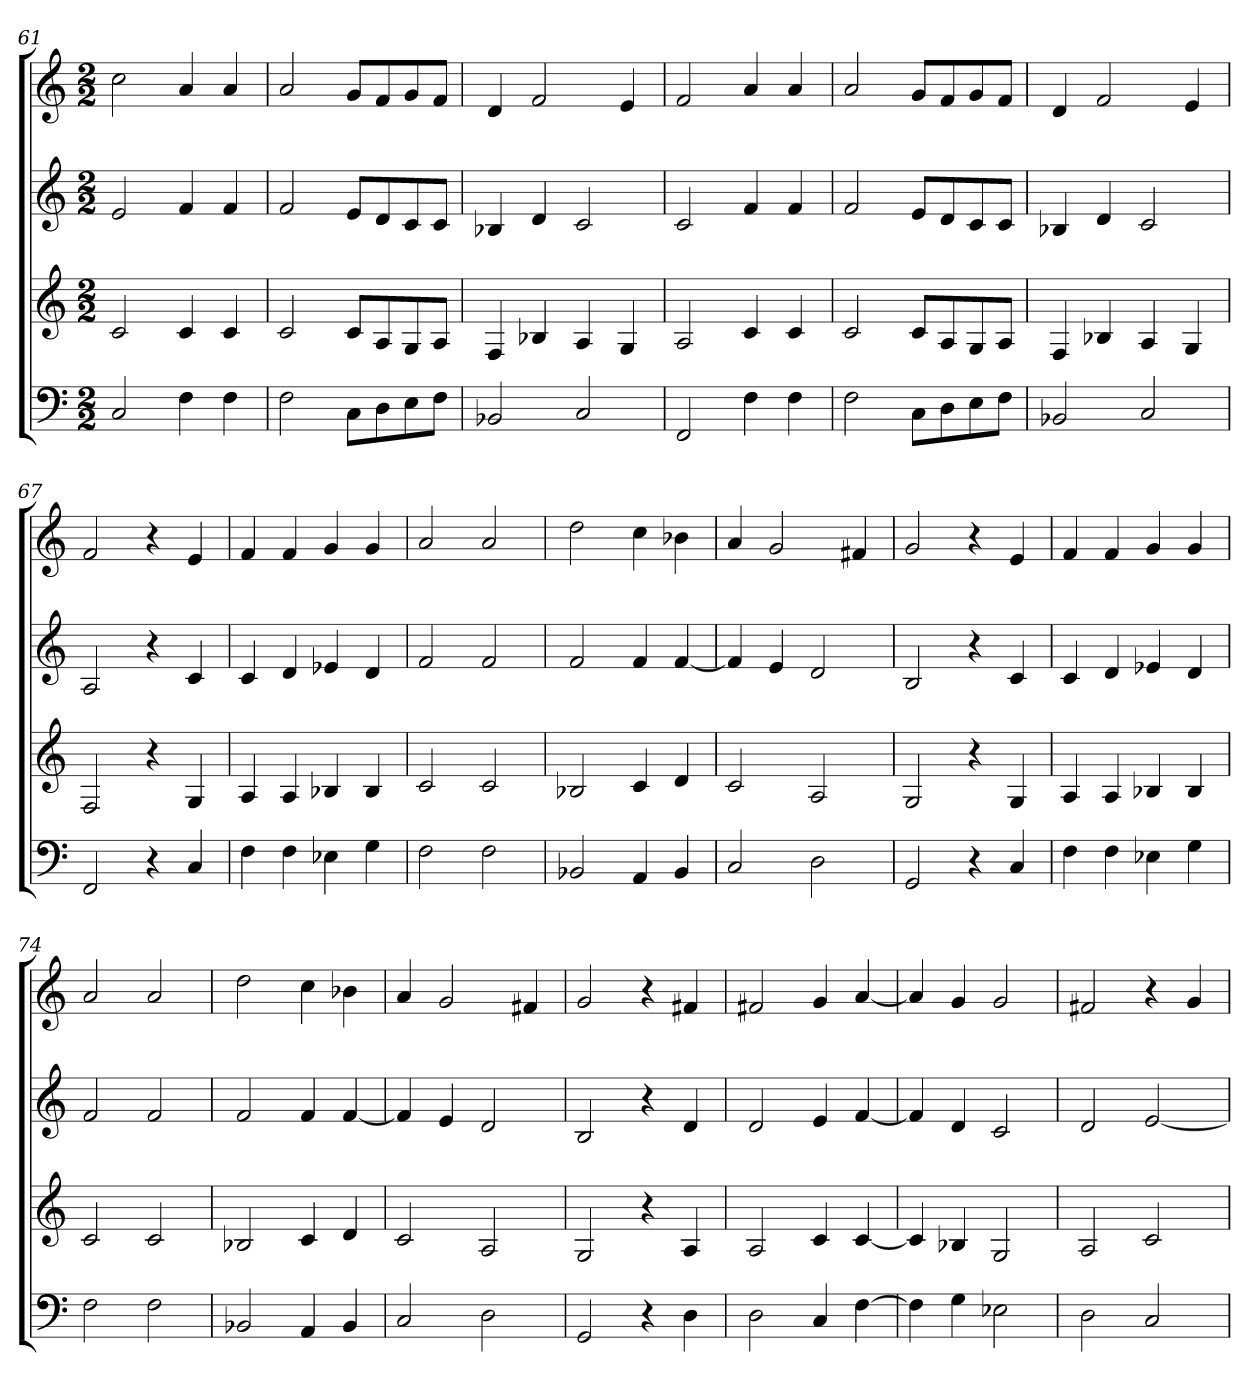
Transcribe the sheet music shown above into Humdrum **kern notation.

**kern	**kern	**kern	**kern
*part4	*part3	*part2	*part1
*staff4	*staff3	*staff2	*staff1
*M2/2	*M2/2	*M2/2	*M2/2
=61	=61	=61	=61
2C	2c	2e	2cc
4F	4c	4f	4a
4F	4c	4f	4a
=62	=62	=62	=62
2F	2c	2f	2a
8CL	8cL	8eL	8gL
8D	8A	8d	8f
8E	8G	8c	8g
8FJ	8AJ	8cJ	8fJ
=63	=63	=63	=63
2BB-X	4F	4B-X	4d
.	4B-X	4d	2f
2C	4A	2c	.
.	4G	.	4e
=64	=64	=64	=64
2FF	2A	2c	2f
4F	4c	4f	4a
4F	4c	4f	4a
=65	=65	=65	=65
2F	2c	2f	2a
8CL	8cL	8eL	8gL
8D	8A	8d	8f
8E	8G	8c	8g
8FJ	8AJ	8cJ	8fJ
=66	=66	=66	=66
2BB-X	4F	4B-X	4d
.	4B-X	4d	2f
2C	4A	2c	.
.	4G	.	4e
=67	=67	=67	=67
2FF	2F	2A	2f
4r	4r	4r	4r
4C	4G	4c	4e
=68	=68	=68	=68
4F	4A	4c	4f
4F	4A	4d	4f
4E-X	4B-X	4e-X	4g
4G	4B-	4d	4g
=69	=69	=69	=69
2F	2c	2f	2a
2F	2c	2f	2a
=70	=70	=70	=70
2BB-X	2B-X	2f	2dd
4AA	4c	4f	4cc
4BB-	4d	[4f	4b-X
=71	=71	=71	=71
2C	2c	4f]	4a
.	.	4e	2g
2D	2A	2d	.
.	.	.	4f#X
=72	=72	=72	=72
2GG	2G	2B	2g
4r	4r	4r	4r
4C	4G	4c	4e
=73	=73	=73	=73
4F	4A	4c	4f
4F	4A	4d	4f
4E-X	4B-X	4e-X	4g
4G	4B-	4d	4g
=74	=74	=74	=74
2F	2c	2f	2a
2F	2c	2f	2a
=75	=75	=75	=75
2BB-X	2B-X	2f	2dd
4AA	4c	4f	4cc
4BB-	4d	[4f	4b-X
=76	=76	=76	=76
2C	2c	4f]	4a
.	.	4e	2g
2D	2A	2d	.
.	.	.	4f#X
=77	=77	=77	=77
2GG	2G	2B	2g
4r	4r	4r	4r
4D	4A	4d	4f#X
=78	=78	=78	=78
2D	2A	2d	2f#X
4C	4c	4e	4g
[4F	[4c	[4f	[4a
=79	=79	=79	=79
4F]	4c]	4f]	4a]
4G	4B-X	4d	4g
2E-X	2G	2c	2g
=80	=80	=80	=80
2D	2A	2d	2f#X
2C	2c	[2e	4r
.	.	.	4g
=	=	=	=
*-	*-	*-	*-
